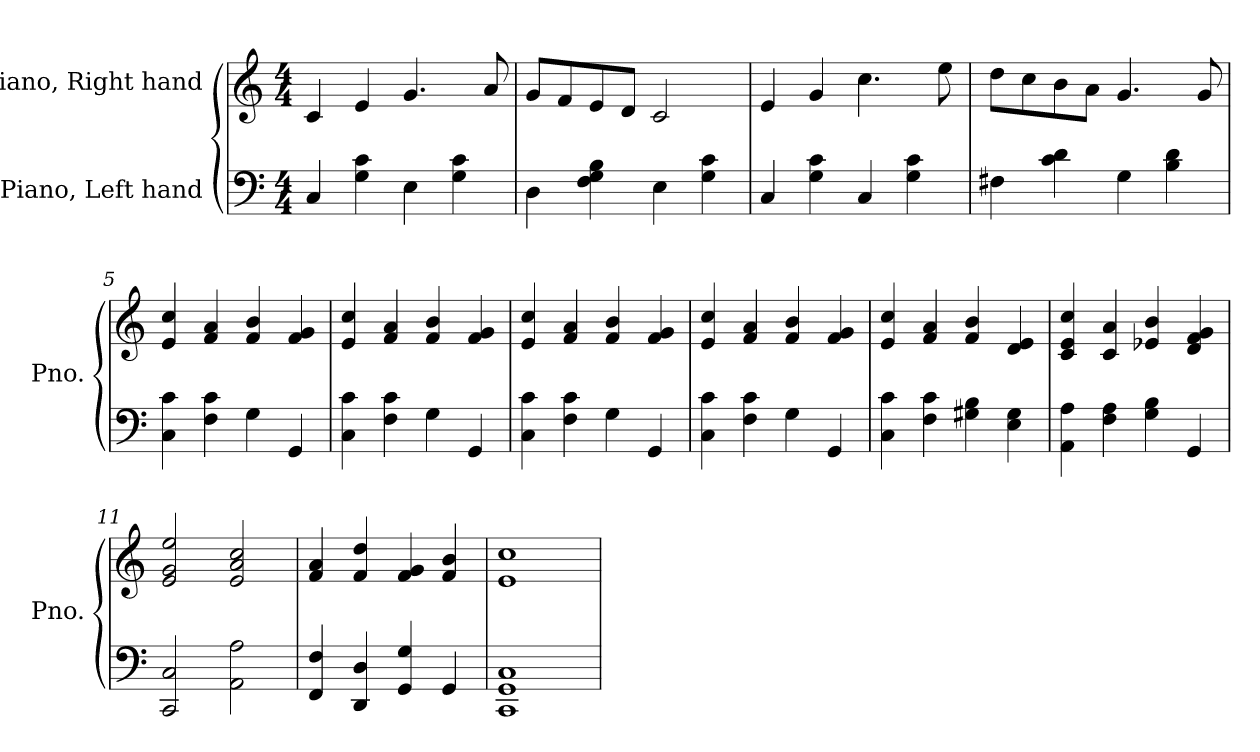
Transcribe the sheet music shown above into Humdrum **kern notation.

**kern	**kern
*part2	*part1
*staff2	*staff1
*I"Piano, Left hand	*I"Piano, Right hand
*I'Pno.	*I'Pno.
*clefF4	*clefG2
*k[]	*k[]
*M4/4	*M4/4
*MM120	*MM120
=1	=1
4C/	4c/
4G\ 4c\	4e/
4E\	4.g/
4G\ 4c\	.
.	8a/
=2	=2
4D\	8g/L
.	8f/
4F\ 4G\ 4B\	8e/
.	8d/J
4E\	2c/
4G\ 4c\	.
=3	=3
4C/	4e/
4G\ 4c\	4g/
4C/	4.cc\
4G\ 4c\	.
.	8ee\
=4	=4
4F#X\	8dd\L
.	8cc\
4c\ 4d\	8b\
.	8a\J
4G\	4.g/
4B\ 4d\	.
.	8g/
=5	=5
4C\ 4c\	4e/ 4cc/
4F\ 4c\	4f/ 4a/
4G\	4f/ 4b/
4GG/	4f/ 4g/
!!LO:LB:g=z
=6	=6
4C\ 4c\	4e/ 4cc/
4F\ 4c\	4f/ 4a/
4G\	4f/ 4b/
4GG/	4f/ 4g/
=7	=7
4C\ 4c\	4e/ 4cc/
4F\ 4c\	4f/ 4a/
4G\	4f/ 4b/
4GG/	4f/ 4g/
=8	=8
4C\ 4c\	4e/ 4cc/
4F\ 4c\	4f/ 4a/
4G\	4f/ 4b/
4GG/	4f/ 4g/
=9	=9
4C\ 4c\	4e/ 4cc/
4F\ 4c\	4f/ 4a/
4G#X\ 4B\	4f/ 4b/
4E\ 4G#\	4d/ 4e/
=10	=10
4AA\ 4A\	4c/ 4e/ 4cc/
4F\ 4A\	4c/ 4a/
4G\ 4B\	4e-X/ 4b/
4GG/	4d/ 4f/ 4g/
=11	=11
2CC/ 2C/	2e/ 2g/ 2ee/
2AA\ 2A\	2e/ 2a/ 2cc/
=12	=12
4FF/ 4F/	4f/ 4a/
4DD/ 4D/	4f/ 4dd/
4GG/ 4G/	4f/ 4g/
4GG/	4f/ 4b/
=13	=13
1CC 1GG 1C	1e 1cc
=	=
*-	*-
